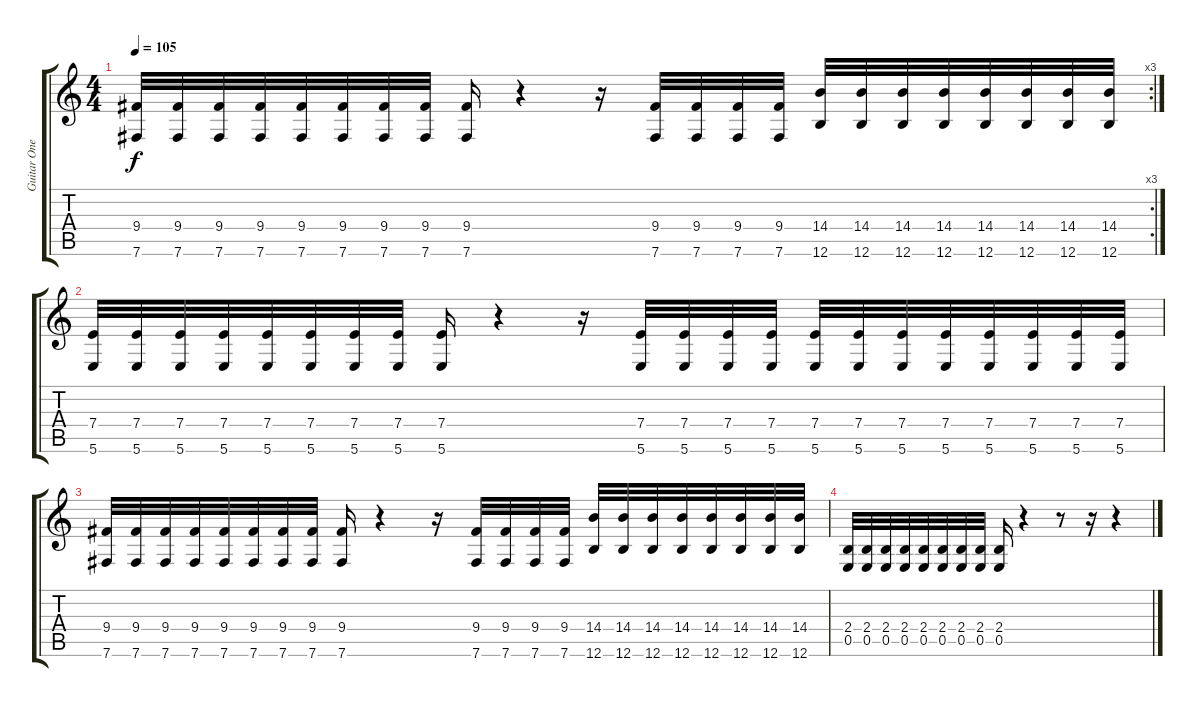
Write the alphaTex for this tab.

\track ("Guitar One" "Guitar One") {instrument distortionguitar}
\staff {score tabs}
\tuning (B3 Gb3 D3 A2 E2 B1) {hide}
\rc 3
\ts (4 4)
\tempo 105
\clef g2
\ks c
(9.4 7.6).32{dy f} (9.4 7.6).32 (9.4 7.6).32 (9.4 7.6).32 (9.4 7.6).32 (9.4 7.6).32 (9.4 7.6).32 (9.4 7.6).32 (9.4 7.6).16 r.4 r.16 (9.4 7.6).32 (9.4 7.6).32 (9.4 7.6).32 (9.4 7.6).32 (14.4 12.6).32 (14.4 12.6).32 (14.4 12.6).32 (14.4 12.6).32 (14.4 12.6).32 (14.4 12.6).32 (14.4 12.6).32 (14.4 12.6).32 |
(7.4 5.6).32 (7.4 5.6).32 (7.4 5.6).32 (7.4 5.6).32 (7.4 5.6).32 (7.4 5.6).32 (7.4 5.6).32 (7.4 5.6).32 (7.4 5.6).16 r.4 r.16 (7.4 5.6).32 (7.4 5.6).32 (7.4 5.6).32 (7.4 5.6).32 (7.4 5.6).32 (7.4 5.6).32 (7.4 5.6).32 (7.4 5.6).32 (7.4 5.6).32 (7.4 5.6).32 (7.4 5.6).32 (7.4 5.6).32 |
(9.4 7.6).32 (9.4 7.6).32 (9.4 7.6).32 (9.4 7.6).32 (9.4 7.6).32 (9.4 7.6).32 (9.4 7.6).32 (9.4 7.6).32 (9.4 7.6).16 r.4 r.16 (9.4 7.6).32 (9.4 7.6).32 (9.4 7.6).32 (9.4 7.6).32 (14.4 12.6).32 (14.4 12.6).32 (14.4 12.6).32 (14.4 12.6).32 (14.4 12.6).32 (14.4 12.6).32 (14.4 12.6).32 (14.4 12.6).32 |
(2.4 0.5).32 (2.4 0.5).32 (2.4 0.5).32 (2.4 0.5).32 (2.4 0.5).32 (2.4 0.5).32 (2.4 0.5).32 (2.4 0.5).32 (2.4 0.5).16 r.4 r.8 r.16 r.4
